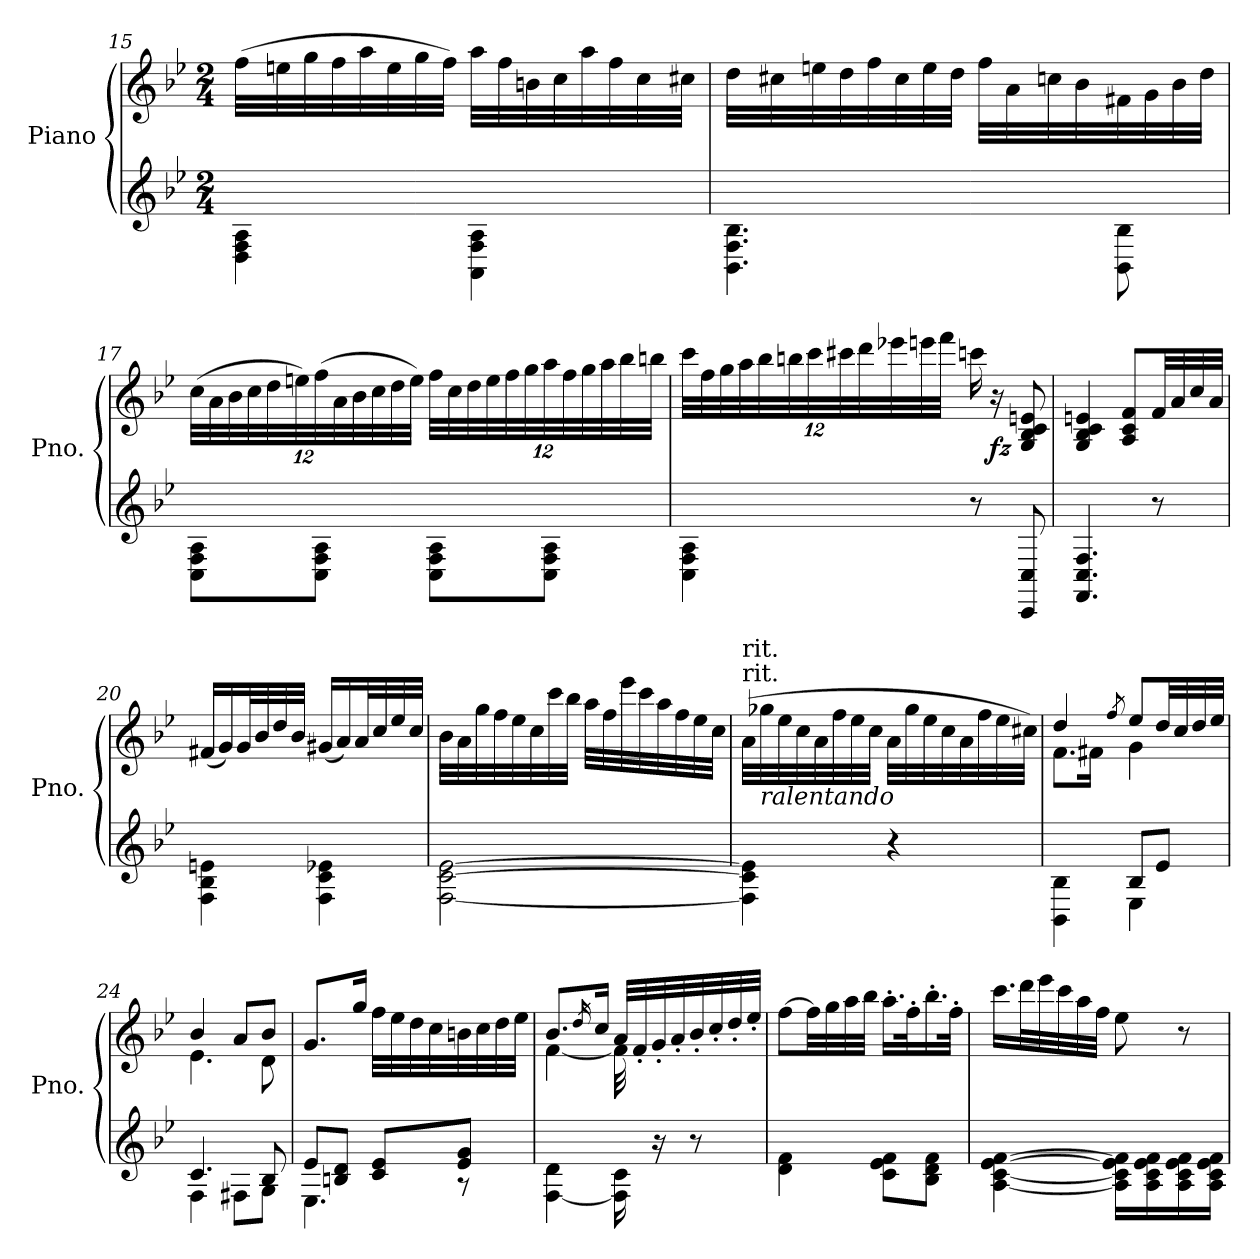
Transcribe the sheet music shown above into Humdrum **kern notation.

**kern	**kern	**dynam
*part1	*part1	*part1
*staff2	*staff1	*staff1/2
*I"Piano	*	*
*I'Pno.	*	*
*clefG2	*clefG2	*
*k[b-e-]	*k[b-e-]	*
*B-:	*B-:	*
*M2/4	*M2/4	*
=15	=15	=15
4D\ 4F\ 4A\	(32ff\LLL	.
.	32een\	.
.	32gg\	.
.	32ff\	.
.	32aa\	.
.	32ee\	.
.	32gg\	.
.	32ff\JJJ)	.
4AA\ 4F\ 4A\	32aa\LLL	.
.	32ff\	.
.	32bn\	.
.	32cc\	.
.	32aa\	.
.	32ff\	.
.	32cc\	.
.	32cc#X\JJJ	.
!!LO:LB:g=z
=16	=16	=16
4.BB-\ 4.F\ 4.B-\	32dd\LLL	.
.	32cc#X\	.
.	32een\	.
.	32dd\	.
.	32ff\	.
.	32cc#\	.
.	32ee\	.
.	32dd\JJJ	.
.	32ff\LLL	.
.	32a\	.
.	32ccn\	.
.	32b-\	.
8BB-\ 8B-\	32f#X\	.
.	32g\	.
.	32b-\	.
.	32dd\JJJ	.
!!LO:PB:g=z
=17	=17	=17
*	*Xbrackettup	*
8C\ 8F\ 8A\L	(48cc\LLL	.
.	48a\	.
.	48b-\	.
.	48cc\	.
.	48dd\	.
.	48een\)	.
8C\ 8F\ 8A\J	(48ff\	.
.	48a\	.
.	48b-\	.
.	48cc\	.
.	48dd\	.
.	48ee\JJJ)	.
8C\ 8F\ 8A\L	48ff\LLL	.
.	48cc\	.
.	48dd\	.
.	48ee\	.
.	48ff\	.
.	48gg\	.
8C\ 8F\ 8A\J	48aa\	.
.	48ff\	.
.	48gg\	.
.	48aa\	.
.	48bb-\	.
.	48bbn\JJJ	.
=18	=18	=18
4C\ 4F\ 4A\	48ccc\LLL	.
.	48ff\	.
.	48gg\	.
.	48aa\	.
.	48bb-\	.
.	48bbn\	.
.	48ccc\	.
.	48ccc#X\	.
.	48ddd\	.
.	48eee-X\	.
.	48eeen\	.
.	48fff\JJJ	.
8r	16cccn\	.
!	!	!LO:DY:b
.	16r	fz
8CC/ 8C/	8G/ 8B-/ 8c/ 8en/	.
!!LO:LB:g=z
=19	=19	=19
4.FF/ 4.C/ 4.F/	4G/ 4B-/ 4c/ 4en/	.
.	8A/ 8c/ 8f/L	.
8r	32f/LL	.
.	32a/	.
.	32cc/	.
.	32a/JJJ	.
!!LO:LB:g=z
=20	=20	=20
4F\ 4B-\ 4en\	(16f#X/LL	.
.	16g/)	.
.	32g/L	.
.	32b-/	.
.	32dd/	.
.	32b-/JJJ	.
4F\ 4c\ 4e-X\	(16g#X/LL	.
.	16a/)	.
.	32a/L	.
.	32cc/	.
.	32ee-/	.
.	32cc/JJJ	.
=21	=21	=21
[2F\ [2c\ [2e-\	32b-\LLL	.
.	32a\	.
.	32gg\	.
.	32ff\	.
.	32ee-\	.
.	32cc\	.
.	32ccc\	.
.	32bb-\JJJ	.
.	32aa\LLL	.
.	32ff\	.
.	32eee-\	.
.	32ccc\	.
.	32aa\	.
.	32ff\	.
.	32ee-\	.
.	32cc\JJJ	.
=22	=22	=22
!	!LO:TX:a:t=rit.	!
!	!LO:TX:a:t=rit.	!
4F\] 4c\] 4e-\]	(32a\LLL	.
!	!LO:TX:b:i:t=ralentando	!
.	32gg-X\	.
.	32ee-\	.
.	32cc\	.
.	32a\	.
.	32ff\	.
.	32ee-\	.
.	32cc\JJJ	.
4r	32a\LLL	.
.	32gg-\	.
.	32ee-\	.
.	32cc\	.
.	32a\	.
.	32ff\	.
.	32ee-\	.
.	32cc#X\JJJ)	.
!!LO:LB:g=z
=23	=23	=23
*^	*^	*
4BB-\ 4B-\	4ryy	4dd/	8.f\L	.
.	.	.	16f#X\Jk	.
.	.	8qff/	.	.
8B-/L	4E-\	8ee-/L	4g\	.
8e-/J	.	32dd/LL	.	.
.	.	32cc/	.	.
.	.	32dd/	.	.
.	.	32ee-/JJJ	.	.
=24	=24	=24	=24	=24
4.c/	4F\	4b-/	4.e-\	.
.	8F#X\L	8a/L	.	.
8B-/	8G\J	8b-/J	8d\	.
*	*	*v	*v	*
=25	=25	=25	=25
8e-/L	4.E-\	8.g/L	.
8Bn/ 8d/J	.	.	.
.	.	16gg/Jk	.
8c/ 8e-/L	.	32ff\LLL	.
.	.	32ee-\	.
.	.	32dd\	.
.	.	32cc\	.
8e-/ 8g/J	8r	32bn\	.
.	.	32cc\	.
.	.	32dd\	.
.	.	32ee-\JJJ	.
*v	*v	*	*
=26	=26	=26
*	*^	*
[4F\ 4d\	8.b-/L	[4f\	.
.	16qdd/	.	.
.	16cc/Jk	.	.
16F\] 16c\	32a/LLL	32f\]	.
.	32f'/	32ryy	.
16r	32g'/	16ryy	.
.	32a'/	.	.
8r	32b-'/	8ryy	.
.	32cc'/	.	.
.	32dd'/	.	.
.	32ee-'/JJJ	.	.
*	*v	*v	*
!!LO:LB:g=z
=27	=27	=27
4d\ 4f\	[8ff\L	.
.	32ff\LL]	.
.	32gg\	.
.	32aa\	.
.	32bb-\JJJ	.
8c\ 8e-\ 8f\L	16.aa'\LL	.
.	32ff'\K	.
8B-\ 8d\ 8f\J	16.bb-'\	.
.	32ff'\JJk	.
=28	=28	=28
[4A\ [4c\ [4e-\ [4f\	16.ccc\LL	.
.	32ddd\L	.
.	32eee-\	.
.	32ccc\	.
.	32aa\	.
.	32ff\JJJ	.
16A\] 16c\] 16e-\] 16f\]LL	8ee-\	.
16A\ 16c\ 16e-\ 16f\	.	.
16A\ 16c\ 16e-\ 16f\	8r	.
16A\ 16c\ 16e-\ 16f\JJ	.	.
=	=	=
*-	*-	*-
